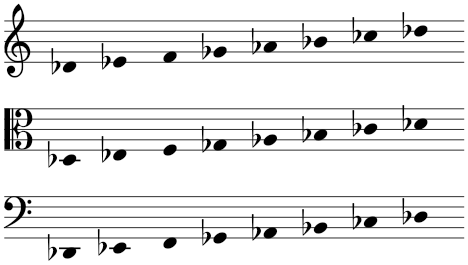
**kern	**kern	**kern
*part1	*part1	*part1
*staff3	*staff2	*staff1
*I"Piano	*	*
*I'Pno.	*	*
!!LO:PB:g=z
*clefF4	*clefC3	*clefG2
*k[]	*k[]	*k[]
*M4/2	*M4/2	*M4/2
=20	=20	=20
4DD-X	4D-X	4d-X
4EE-X	4E-X	4e-X
4FF	4F	4f
4GG-X	4G-X	4g-X
4AA-X	4A-X	4a-X
4BB-X	4B-X	4b-X
4C-X	4c-X	4cc-X
4D-X	4d-X	4dd-X
=-	=-	=-
*-	*-	*-
